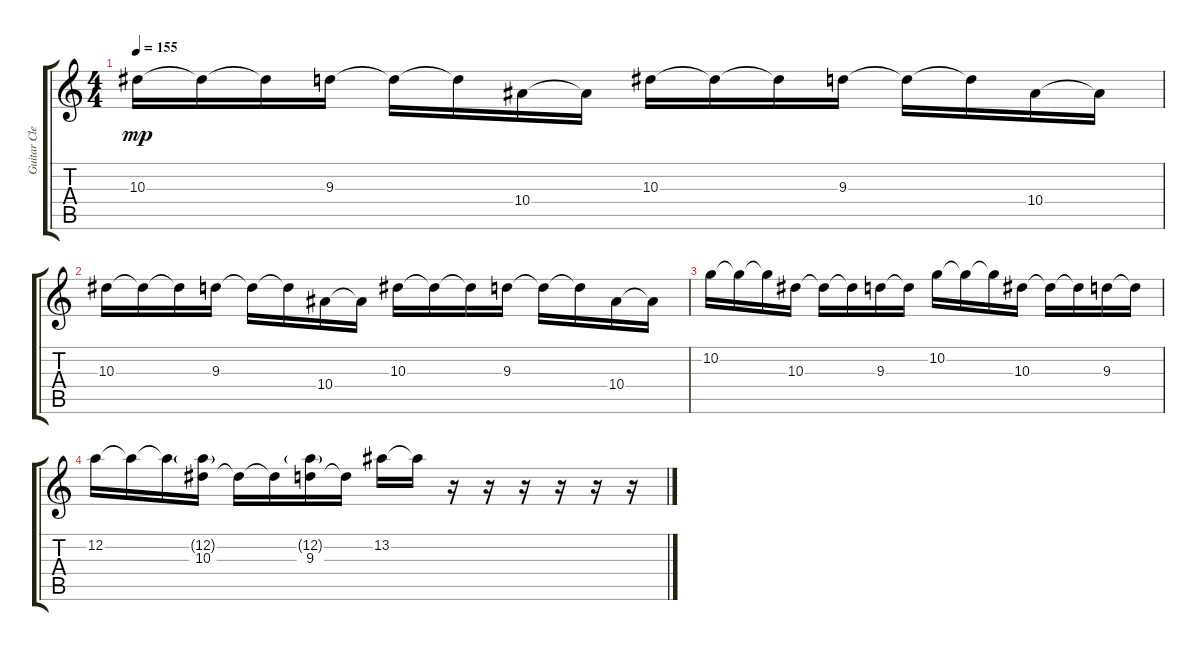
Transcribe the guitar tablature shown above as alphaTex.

\track ("Guitar Clean 2" "Guitar Cle") {instrument electricguitarjazz}
\staff {score tabs}
\tuning (D4 A3 F3 C3 G2 C2) {hide}
\ts (4 4)
\tempo 155
\clef g2
\ks c
10.3.16{dy mp} 10.3{t}.16 10.3{t}.16 9.3.16 9.3{t}.16 9.3{t}.16 10.4.16 10.4{t}.16 10.3.16 10.3{t}.16 10.3{t}.16 9.3.16 9.3{t}.16 9.3{t}.16 10.4.16 10.4{t}.16 |
10.3.16 10.3{t}.16 10.3{t}.16 9.3.16 9.3{t}.16 9.3{t}.16 10.4.16 10.4{t}.16 10.3.16 10.3{t}.16 10.3{t}.16 9.3.16 9.3{t}.16 9.3{t}.16 10.4.16 10.4{t}.16 |
10.2.16 10.2{t}.16 10.2{t}.16 10.3.16 10.3{t}.16 10.3{t}.16 9.3.16 9.3{t}.16 10.2.16 10.2{t}.16 10.2{t}.16 10.3.16 10.3{t}.16 10.3{t}.16 9.3.16 9.3{t}.16 |
12.2.16 12.2{t}.16 12.2{t}.16 (12.2{g} 10.3).16 10.3{t}.16 10.3{t}.16 (12.2{g} 9.3).16 9.3{t}.16 13.2.16 13.2{t}.16 r.16 r.16 r.16 r.16 r.16 r.16
